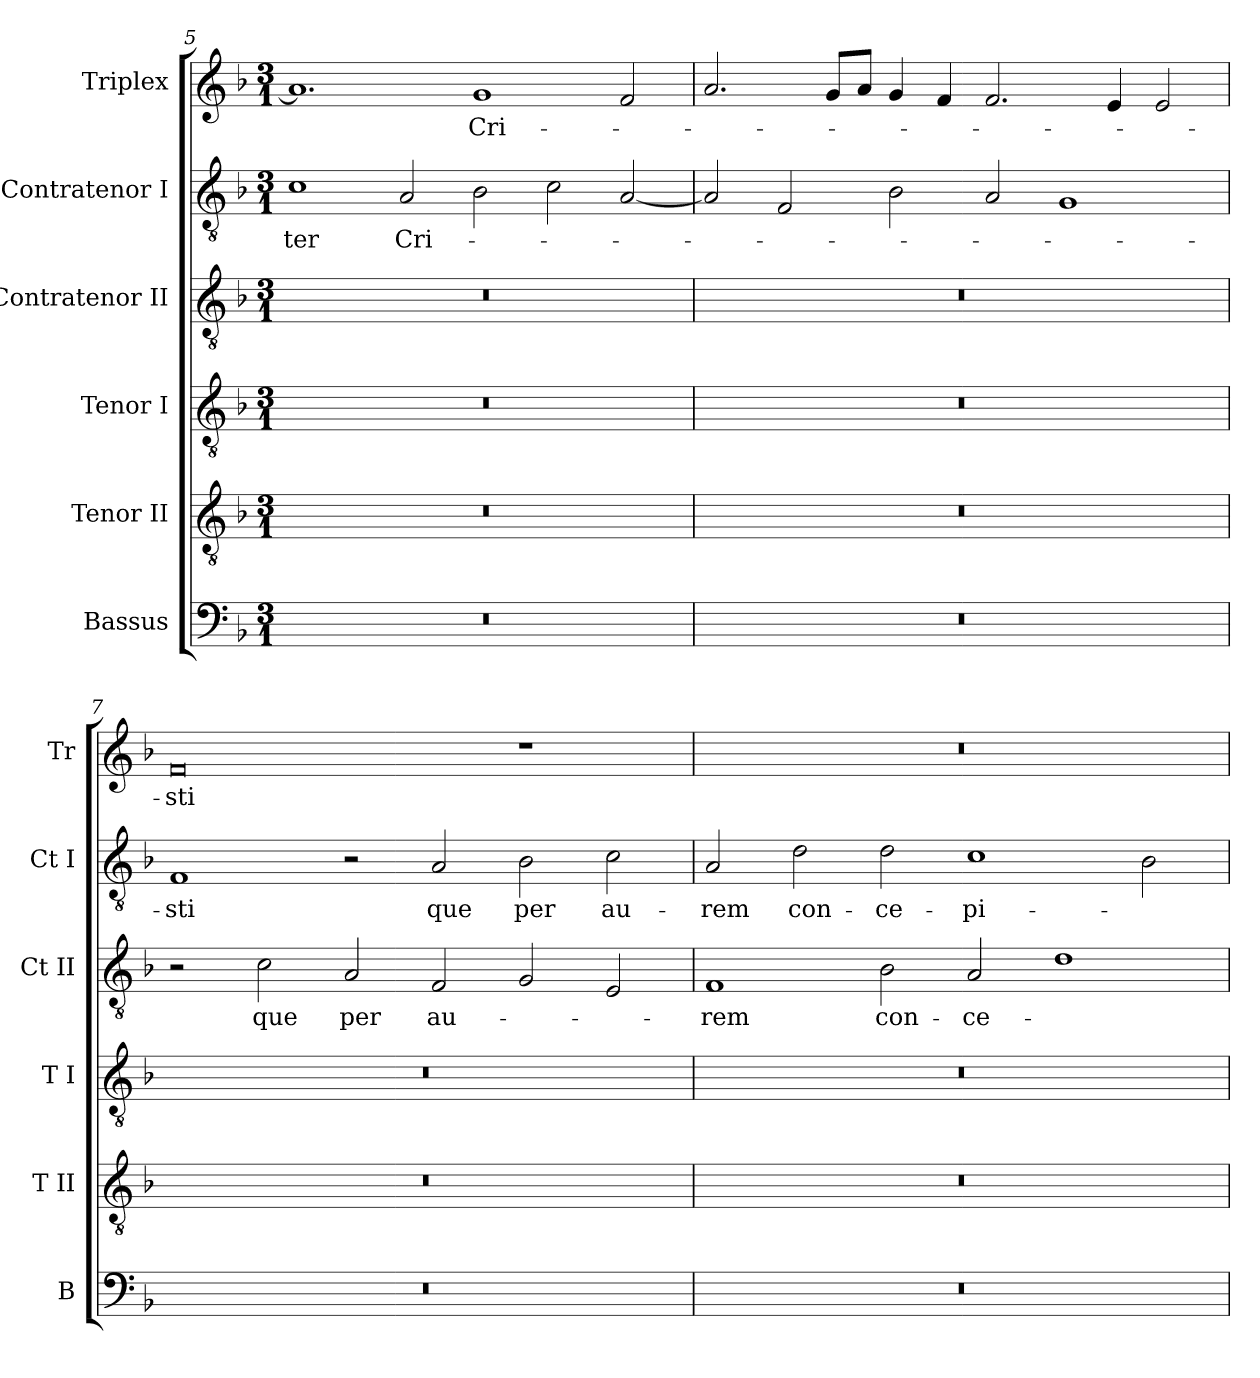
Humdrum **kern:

**kern	**kern	**kern	**kern	**text	**kern	**text	**kern	**text
*part6	*part5	*part4	*part3	*part3	*part2	*part2	*part1	*part1
*staff6	*staff5	*staff4	*staff3	*staff3	*staff2	*staff2	*staff1	*staff1
*I"Bassus	*I"Tenor II	*I"Tenor I	*I"Contratenor II	*	*I"Contratenor I	*	*I"Triplex	*
*I'B	*I'T II	*I'T I	*I'Ct II	*	*I'Ct I	*	*I'Tr	*
!!LO:LB:g=z
*clefF4	*clefGv2	*clefGv2	*clefGv2	*	*clefGv2	*	*clefG2	*
*	*ITrd7c12	*ITrd7c12	*ITrd7c12	*	*ITrd7c12	*	*	*
*k[b-]	*k[b-]	*k[b-]	*k[b-]	*	*k[b-]	*	*k[b-]	*
*F:	*F:	*F:	*F:	*	*F:	*	*F:	*
*M3/1	*M3/1	*M3/1	*M3/1	*	*M3/1	*	*M3/1	*
=5	=5	=5	=5	=5	=5	=5	=5	=5
!LO:N:vis=1	!LO:N:vis=1	!LO:N:vis=1	!LO:N:vis=1	!	!	!	!	!
!	!	!	!	!	!	!LO:LY:b:color=#000000	!	!
0.r	0.r	0.r	0.r	.	1Ci	-ter	1.ai]	.
!	!	!	!	!	!	!LO:LY:b:color=#000000	!	!
.	.	.	.	.	2AAi/	Cri-	.	.
!	!	!	!	!	!	!	!	!LO:LY:b:color=#000000
.	.	.	.	.	2BB-i\	.	1gi	Cri-
.	.	.	.	.	2Ci\	.	.	.
.	.	.	.	.	[<2AAi/	.	2fi/	.
=6	=6	=6	=6	=6	=6	=6	=6	=6
!LO:N:vis=1	!LO:N:vis=1	!LO:N:vis=1	!LO:N:vis=1	!	!	!	!	!
0.r	0.r	0.r	0.r	.	2AAi/]	.	2.ai/	.
.	.	.	.	.	2FFi/	.	.	.
.	.	.	.	.	.	.	8gi/L	.
.	.	.	.	.	.	.	8ai/J	.
.	.	.	.	.	2BB-i\	.	4gi/	.
.	.	.	.	.	.	.	4fi/	.
.	.	.	.	.	2AAi/	.	2.fi/	.
.	.	.	.	.	1GGi	.	.	.
.	.	.	.	.	.	.	4ei/	.
.	.	.	.	.	.	.	2ei/	.
=7	=7	=7	=7	=7	=7	=7	=7	=7
!LO:N:vis=1	!LO:N:vis=1	!LO:N:vis=1	!	!	!	!	!	!
!	!	!	!	!	!	!LO:LY:b:color=#000000	!	!
!	!	!	!	!	!	!	!	!LO:LY:b:color=#000000
0.r	0.r	0.r	2r	.	1FFi	-sti	0fi	-sti
!	!	!	!	!LO:LY:b:color=#000000	!	!	!	!
.	.	.	2Ci\	que	.	.	.	.
!	!	!	!	!LO:LY:b:color=#000000	!	!	!	!
.	.	.	2AAi/	per	2r	.	.	.
!	!	!	!	!LO:LY:b:color=#000000	!	!	!	!
!	!	!	!	!	!	!LO:LY:b:color=#000000	!	!
.	.	.	2FFi/	au-	2AAi/	que	.	.
!	!	!	!	!	!	!LO:LY:b:color=#000000	!	!
.	.	.	2GGi/	.	2BB-i\	per	1r	.
!	!	!	!	!	!	!LO:LY:b:color=#000000	!	!
.	.	.	2EEi/	.	2Ci\	au-	.	.
!!LO:LB:g=z
=8	=8	=8	=8	=8	=8	=8	=8	=8
!LO:N:vis=1	!LO:N:vis=1	!LO:N:vis=1	!	!	!	!	!	!
!	!	!	!	!LO:LY:b:color=#000000	!	!	!	!
!	!	!	!	!	!	!LO:LY:b:color=#000000	!LO:N:vis=1	!
0.r	0.r	0.r	1FFi	-rem	2AAi/	-rem	0.r	.
!	!	!	!	!	!	!LO:LY:b:color=#000000	!	!
.	.	.	.	.	2Di\	con-	.	.
!	!	!	!	!LO:LY:b:color=#000000	!	!	!	!
!	!	!	!	!	!	!LO:LY:b:color=#000000	!	!
.	.	.	2BB-i\	con-	2Di\	-ce-	.	.
!	!	!	!	!LO:LY:b:color=#000000	!	!	!	!
!	!	!	!	!	!	!LO:LY:b:color=#000000	!	!
.	.	.	2AAi/	-ce-	1Ci	-pi-	.	.
.	.	.	1Di	.	.	.	.	.
.	.	.	.	.	2BB-i\	.	.	.
=	=	=	=	=	=	=	=	=
*-	*-	*-	*-	*-	*-	*-	*-	*-
